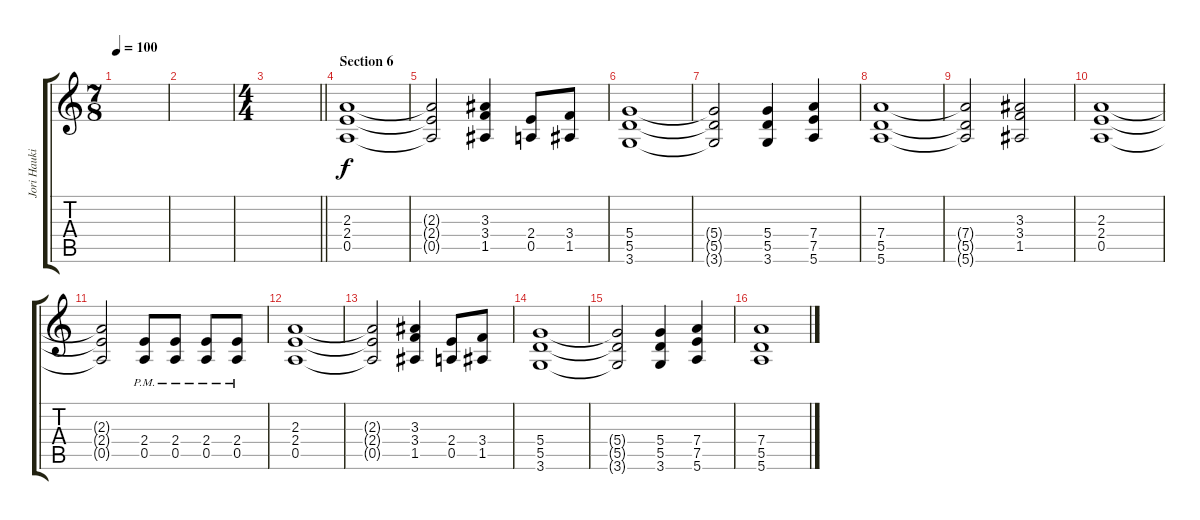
\track ("Jori Haukio (guitar)" "Jori Hauki") {instrument distortionguitar}
\staff {score tabs}
\tuning (E4 B3 G3 D3 A2 E2) {hide}
\ts (7 8)
\tempo 100
\clef g2
\ks aminor
|
|
\ts (4 4)
\barLineRight lightlight
|
\section ("" "Section 6")
(2.3 2.4 0.5).1{volume 13} |
(2.3{t} 2.4{t} 0.5{t}).2 (3.3 3.4 1.5).4 (2.4 0.5).8 (3.4 1.5).8 |
(5.4 5.5 3.6).1 |
(5.4{t} 5.5{t} 3.6{t}).2 (5.4 5.5 3.6).4 (7.4 7.5 5.6).4 |
(7.4 5.5 5.6).1 |
(7.4{t} 5.5{t} 5.6{t}).2 (3.3 3.4 1.5).2 |
(2.3 2.4 0.5).1 |
(2.3{t} 2.4{t} 0.5{t}).2 (2.4{pm} 0.5{pm}).8 (2.4{pm} 0.5{pm}).8 (2.4{pm} 0.5{pm}).8 (2.4{pm} 0.5{pm}).8 |
(2.3 2.4 0.5).1 |
(2.3{t} 2.4{t} 0.5{t}).2 (3.3 3.4 1.5).4 (2.4 0.5).8 (3.4 1.5).8 |
(5.4 5.5 3.6).1 |
(5.4{t} 5.5{t} 3.6{t}).2 (5.4 5.5 3.6).4 (7.4 7.5 5.6).4 |
(7.4 5.5 5.6).1
